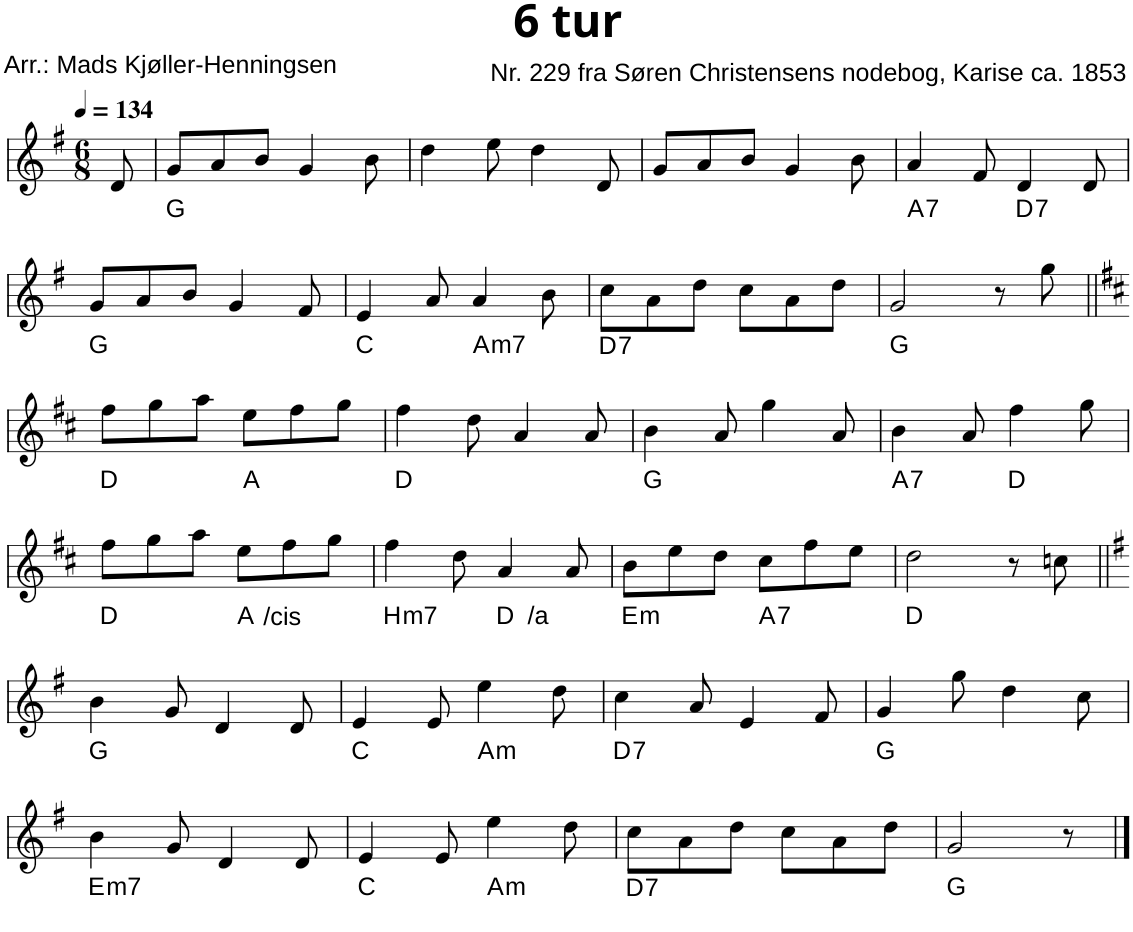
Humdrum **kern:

**kern	**harte
*part1	*part1
*staff1	*
*I"Melodi	*
*clefG2	*
*k[f#]	*
*G:	*
*M6/8	*
*MM134	*
=1	=1
8d/	.
=2	=2
8g/L	G:maj
8a/	.
8b/J	.
4g/	.
8b\	.
=3	=3
4dd\	.
8ee\	.
4dd\	.
8d/	.
=4	=4
8g/L	.
8a/	.
8b/J	.
4g/	.
8b\	.
=5	=5
!	!LO:H:kt=7
4a/	A:7
8f#/	.
!	!LO:H:kt=7
4d/	D:7
8d/	.
!!LO:LB:g=z
=6	=6
8g/L	G:maj
8a/	.
8b/J	.
4g/	.
8f#/	.
=7	=7
4e/	C:maj
8a/	.
!	!LO:H:kt=m7
4a/	A:min7
8b\	.
=8	=8
!	!LO:H:kt=7
8cc\L	D:7
8a\	.
8dd\J	.
8cc\L	.
8a\	.
8dd\J	.
=9	=9
2g/	G:maj
8r	.
8gg\	.
!!LO:LB:g=z
=10||	=10||
*k[f#c#]	*
*D:	*
8ff#\L	D:maj
8gg\	.
8aa\J	.
8ee\L	A:maj
8ff#\	.
8gg\J	.
=11	=11
4ff#\	D:maj
8dd\	.
4a/	.
8a/	.
=12	=12
4b\	G:maj
8a/	.
4gg\	.
8a/	.
=13	=13
!	!LO:H:kt=7
4b\	A:7
8a/	.
4ff#\	D:maj
8gg\	.
!!LO:LB:g=z
=14	=14
8ff#\L	D:maj
8gg\	.
8aa\J	.
!LO:TX:b:t=/cis	!
8ee\L	A:maj
8ff#\	.
8gg\J	.
=15	=15
!	!LO:H:kt=m7
4ff#\	B:min7
8dd\	.
!LO:TX:b:t=/a	!
4a/	D:maj
8a/	.
=16	=16
!	!LO:H:kt=m
8b\L	E:min
8ee\	.
8dd\J	.
!	!LO:H:kt=7
8cc#\L	A:7
8ff#\	.
8ee\J	.
=17	=17
2dd\	D:maj
8r	.
8ccn\	.
!!LO:LB:g=z
=18||	=18||
*k[f#]	*
*G:	*
4b\	G:maj
8g/	.
4d/	.
8d/	.
=19	=19
4e/	C:maj
8e/	.
!	!LO:H:kt=m
4ee\	A:min
8dd\	.
=20	=20
!	!LO:H:kt=7
4cc\	D:7
8a/	.
4e/	.
8f#/	.
=21	=21
4g/	G:maj
8gg\	.
4dd\	.
8cc\	.
!!LO:LB:g=z
=22	=22
!	!LO:H:kt=m7
4b\	E:min7
8g/	.
4d/	.
8d/	.
=23	=23
4e/	C:maj
8e/	.
!	!LO:H:kt=m
4ee\	A:min
8dd\	.
=24	=24
!	!LO:H:kt=7
8cc\L	D:7
8a\	.
8dd\J	.
8cc\L	.
8a\	.
8dd\J	.
=25	=25
2g/	G:maj
8r	.
==	==
*-	*-
